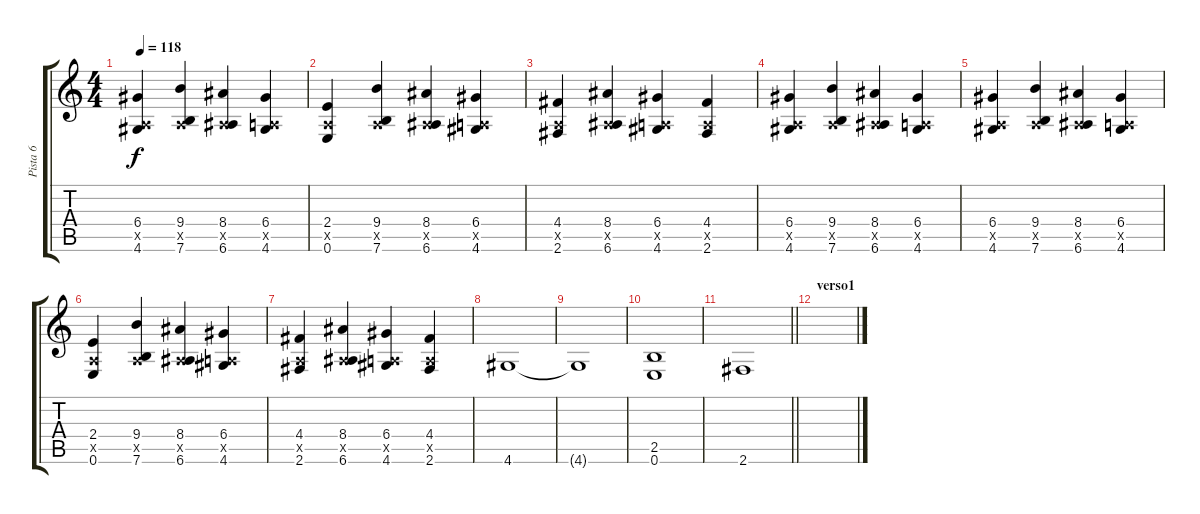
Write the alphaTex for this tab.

\track ("Pista 6" "Pista 6") {instrument overdrivenguitar}
\staff {score tabs}
\tuning (E4 B3 G3 D3 A2 E2) {hide}
\ts (4 4)
\tempo 118
\clef g2
\ks c
(6.4 0.5{x} 4.6).4{dy f} (9.4 0.5{x} 7.6).4 (8.4 0.5{x} 6.6).4 (6.4 0.5{x} 4.6).4 |
(2.4 0.5{x} 0.6).4 (9.4 0.5{x} 7.6).4 (8.4 0.5{x} 6.6).4 (6.4 0.5{x} 4.6).4 |
(4.4 0.5{x} 2.6).4 (8.4 0.5{x} 6.6).4 (6.4 0.5{x} 4.6).4 (4.4 0.5{x} 2.6).4 |
(6.4 0.5{x} 4.6).4 (9.4 0.5{x} 7.6).4 (8.4 0.5{x} 6.6).4 (6.4 0.5{x} 4.6).4 |
(6.4 0.5{x} 4.6).4 (9.4 0.5{x} 7.6).4 (8.4 0.5{x} 6.6).4 (6.4 0.5{x} 4.6).4 |
(2.4 0.5{x} 0.6).4 (9.4 0.5{x} 7.6).4 (8.4 0.5{x} 6.6).4 (6.4 0.5{x} 4.6).4 |
(4.4 0.5{x} 2.6).4 (8.4 0.5{x} 6.6).4 (6.4 0.5{x} 4.6).4 (4.4 0.5{x} 2.6).4 |
4.6.1 |
4.6{t}.1 |
(2.5 0.6).1 |
\barLineRight lightlight
2.6.1 |
\section ("" "verso1")
